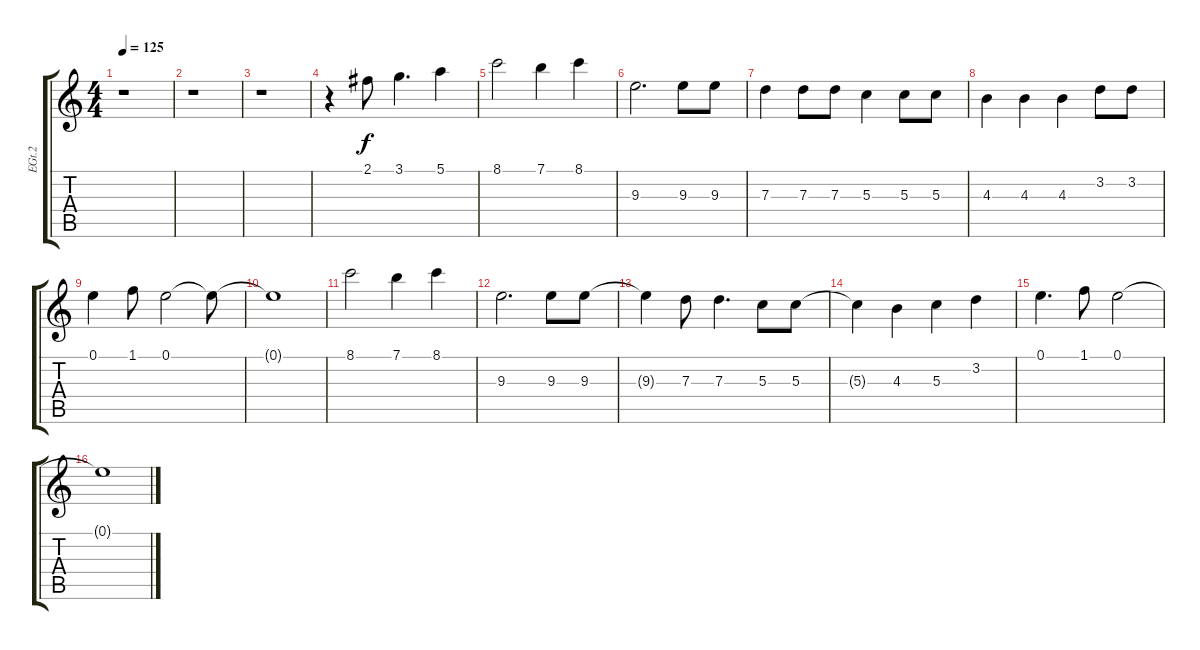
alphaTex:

\track ("EGt.2" "EGt.2") {instrument distortionguitar}
\staff {score tabs}
\tuning (E4 B3 G3 D3 A2 E2) {hide}
\ts (4 4)
\tempo 125
\clef g2
\ks c
r.1{dy f} |
r.1 |
r.1 |
r.4 2.1.8 3.1.4{d} 5.1.4 |
8.1.2 7.1.4 8.1.4 |
9.3.2{d} 9.3.8 9.3.8 |
7.3.4 7.3.8 7.3.8 5.3.4 5.3.8 5.3.8 |
4.3.4 4.3.4 4.3.4 3.2.8 3.2.8 |
0.1.4 1.1.8 0.1.2 0.1{t}.8 |
0.1{t}.1 |
8.1.2 7.1.4 8.1.4 |
9.3.2{d} 9.3.8 9.3.8 |
9.3{t}.4 7.3.8 7.3.4{d} 5.3.8 5.3.8 |
5.3{t}.4 4.3.4 5.3.4 3.2.4 |
0.1.4{d} 1.1.8 0.1.2 |
0.1{t}.1
